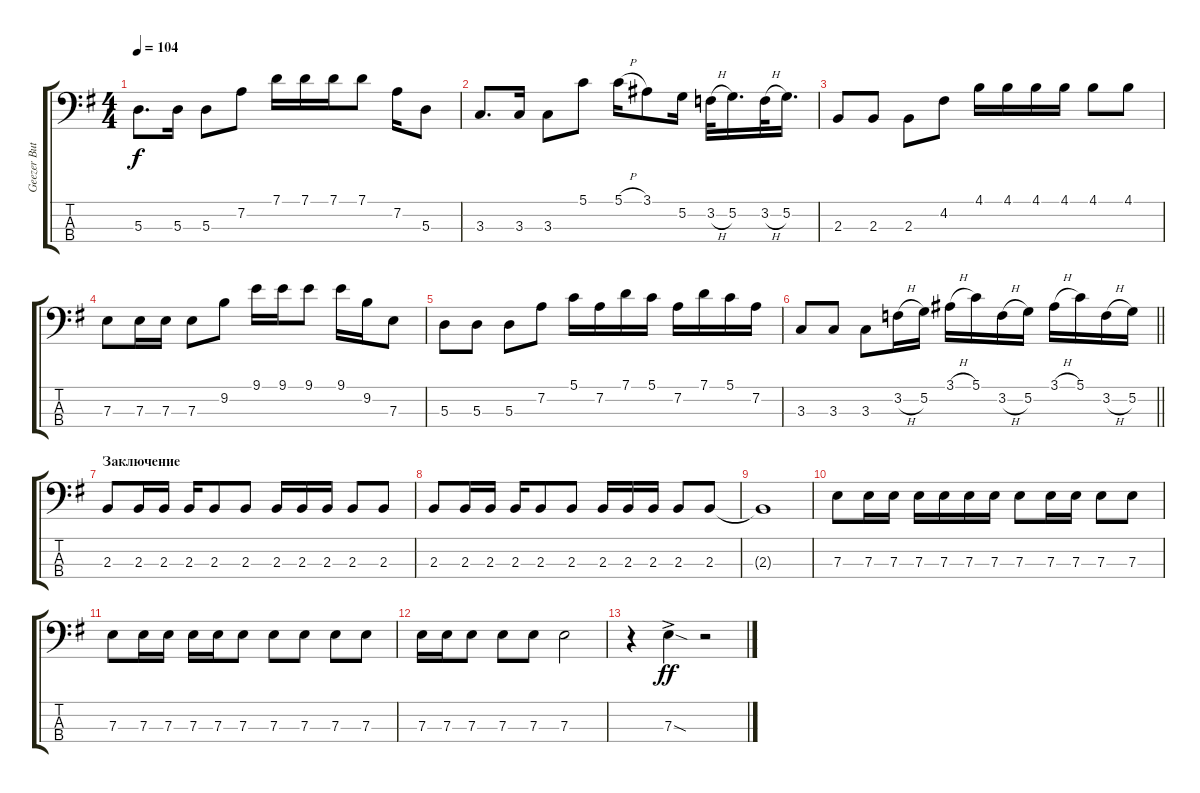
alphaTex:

\track ("Geezer Butler" "Geezer But") {instrument electricbassfinger}
\staff {score tabs}
\tuning (G2 D2 A1 E1) {hide}
\ts (4 4)
\tempo 104
\clef f4
\ks g
5.3.8{d dy f} 5.3.16 5.3.8 7.2.8 7.1.16 7.1.16 7.1.16 7.1.8 7.2.16 5.3.8 |
3.3.8{d} 3.3.16 3.3.8 5.1.8 5.1{h}.16 3.1.8 5.2.16 3.2{h}.32 5.2.16{d} 3.2{h}.32 5.2.16{d} |
2.3.8 2.3.8 2.3.8 4.2.8 4.1.16 4.1.16 4.1.16 4.1.16 4.1.8 4.1.8 |
7.3.8 7.3.16 7.3.16 7.3.8 9.2.8 9.1.16 9.1.16 9.1.8 9.1.16 9.2.16 7.3.8 |
5.3.8 5.3.8 5.3.8 7.2.8 5.1.16 7.2.16 7.1.16 5.1.16 7.2.16 7.1.16 5.1.16 7.2.16 |
\barLineRight lightlight
3.3.8 3.3.8 3.3.8 3.2{h}.16 5.2.16 3.1{h}.16 5.1.16 3.2{h}.16 5.2.16 3.1{h}.16 5.1.16 3.2{h}.16 5.2.16 |
\section ("" "Заключение")
2.3.8 2.3.16 2.3.16 2.3.16 2.3.8 2.3.8 2.3.16 2.3.16 2.3.16 2.3.8 2.3.8 |
2.3.8 2.3.16 2.3.16 2.3.16 2.3.8 2.3.8 2.3.16 2.3.16 2.3.16 2.3.8 2.3.8 |
2.3{t}.1 |
7.3.8 7.3.16 7.3.16 7.3.16 7.3.16 7.3.16 7.3.16 7.3.8 7.3.16 7.3.16 7.3.8 7.3.8 |
7.3.8 7.3.16 7.3.16 7.3.16 7.3.16 7.3.8 7.3.8 7.3.8 7.3.8 7.3.8 |
7.3.16 7.3.16 7.3.8 7.3.8 7.3.8 7.3.2 |
r.4 7.3{sod ac}.4{dy ff} r.2
